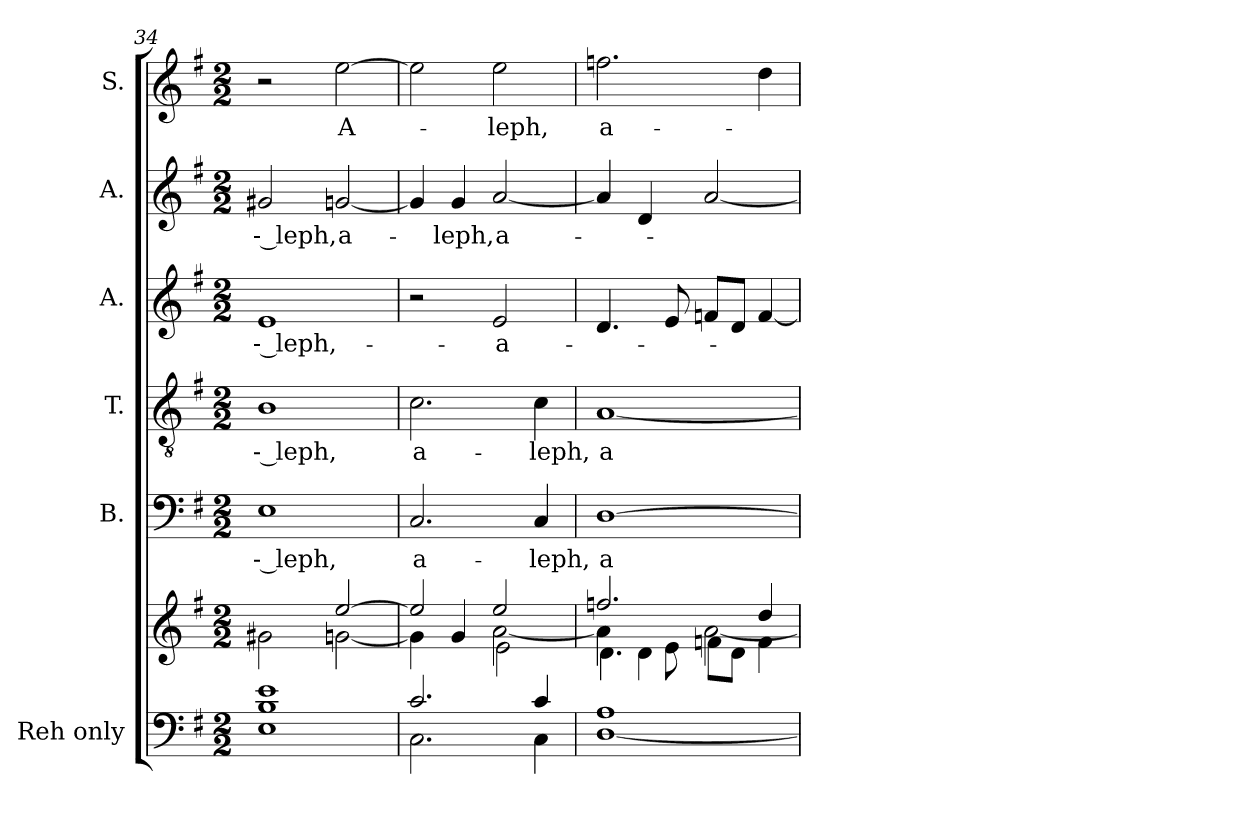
**kern	**kern	**kern	**text	**kern	**text	**kern	**text	**kern	**text	**kern	**text
*part6	*part6	*part5	*part5	*part4	*part4	*part3	*part3	*part2	*part2	*part1	*part1
*staff7	*staff6	*staff5	*staff5	*staff4	*staff4	*staff3	*staff3	*staff2	*staff2	*staff1	*staff1
*I"Reh  only	*	*I"B.	*	*I"T.	*	*I"A.	*	*I"A.	*	*I"S.	*
*	*	*I'B.	*	*I'T.	*	*I'A.	*	*I'A.	*	*	*
!!LO:LB:g=z
*clefF4	*clefG2	*clefF4	*	*clefGv2	*	*clefG2	*	*clefG2	*	*clefG2	*
*	*	*	*	*ITrd7c12	*	*	*	*	*	*	*
*k[f#]	*k[f#]	*k[f#]	*	*k[f#]	*	*k[f#]	*	*k[f#]	*	*k[f#]	*
*G:	*G:	*G:	*	*G:	*	*G:	*	*G:	*	*G:	*
*M2/2	*M2/2	*M2/2	*	*M2/2	*	*M2/2	*	*M2/2	*	*M2/2	*
=34	=34	=34	=34	=34	=34	=34	=34	=34	=34	=34	=34
*^	*^	*	*	*	*	*	*	*	*	*	*
*	*^	*	*	*	*	*	*	*	*	*	*	*	*
!	!	!	!	!	!	!LO:LY:b	!	!LO:LY:b	!	!LO:LY:b	!	!LO:LY:b	!	!
1e	1B	1E	2ryy	2g#X\	1E	-- leph,	1BB	-- leph,	1e	-- leph,-	2g#X/	-- leph,	2r	.
!	!	!	!	!	!	!	!	!	!	!	!	!LO:LY:b	!	!LO:LY:b
.	.	.	[2ee/	[2gn\	.	.	.	.	.	.	[2gn/	a-	[2ee\	A-
*	*v	*v	*	*	*	*	*	*	*	*	*	*	*	*
=35	=35	=35	=35	=35	=35	=35	=35	=35	=35	=35	=35	=35	=35
*	*	*	*^	*	*	*	*	*	*	*	*	*	*
!	!	!	!	!	!	!LO:LY:b	!	!LO:LY:b	!	!	!	!	!	!
2.c/	2.C\	2ee/]	4g\]	2ryy	2.C/	a-	2.C\	a-	2r	.	4g/]	.	2ee\]	.
!	!	!	!	!	!	!	!	!	!	!	!	!LO:LY:b	!	!
.	.	.	4g/	.	.	.	.	.	.	.	4g/	-leph,	.	.
!	!	!	!	!	!	!	!	!	!	!LO:LY:b	!	!LO:LY:b	!	!LO:LY:b
.	.	2ee/	[2a\	2e\	.	.	.	.	2e/	-a-	[2a/	a-	2ee\	-leph,
!	!	!	!	!	!	!LO:LY:b	!	!LO:LY:b	!	!	!	!	!	!
4c/	4C\	.	.	.	4C/	-leph,	4C\	-leph,	.	.	.	.	.	.
=36	=36	=36	=36	=36	=36	=36	=36	=36	=36	=36	=36	=36	=36	=36
!	!	!	!	!	!	!LO:LY:b	!	!LO:LY:b	!	!	!	!	!	!LO:LY:b
1A	[1D	2.ffn/	4a\]	4.d\	[1D	a-	[1AA	a-	4.d/	.	4a/]	.	2.ffn\	a-
.	.	.	4d\	.	.	.	.	.	.	.	4d/	.	.	.
.	.	.	.	8e\	.	.	.	.	8e/	.	.	.	.	.
.	.	.	[2a\	8fn\L	.	.	.	.	8fn/L	.	[2a/	.	.	.
.	.	.	.	8d\J	.	.	.	.	8d/J	.	.	.	.	.
.	.	4dd/	.	4f\	.	.	.	.	[4f/	.	.	.	4dd\	.
*v	*v	*	*	*	*	*	*	*	*	*	*	*	*	*
*	*v	*v	*v	*	*	*	*	*	*	*	*	*	*
=	=	=	=	=	=	=	=	=	=	=	=
*-	*-	*-	*-	*-	*-	*-	*-	*-	*-	*-	*-
